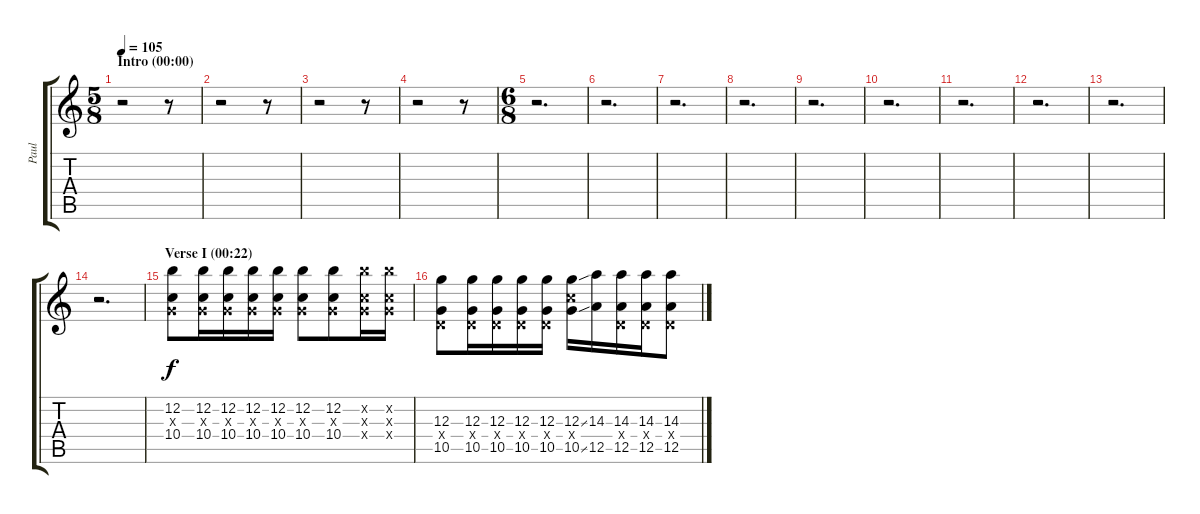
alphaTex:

\track ("Paul" "Paul") {instrument overdrivenguitar}
\staff {score tabs}
\tuning (E4 B3 G3 D3 A2 E2) {hide}
\ts (5 8)
\section ("" "Intro (00:00)")
\tempo 105
\clef g2
\ks c
r.2{dy f instrument overdrivenguitar} r.8 |
r.2 r.8 |
r.2 r.8 |
r.2 r.8 |
\ts (6 8)
r.2{d} |
r.2{d} |
r.2{d} |
r.2{d} |
r.2{d} |
r.2{d} |
r.2{d} |
r.2{d} |
r.2{d} |
r.2{d} |
\section ("" "Verse I (00:22)")
(12.2 0.3{x} 10.4).8 (12.2 0.3{x} 10.4).16 (12.2 0.3{x} 10.4).16 (12.2 0.3{x} 10.4).16 (12.2 0.3{x} 10.4).16 (12.2 0.3{x} 10.4).8 (12.2 0.3{x} 10.4).8 (12.2{x} 0.3{x} 10.4{x}).16 (12.2{x} 0.3{x} 10.4{x}).16 |
(12.3 0.4{x} 10.5).8 (12.3 0.4{x} 10.5).16 (12.3 0.4{x} 10.5).16 (12.3 0.4{x} 10.5).16 (12.3 0.4{x} 10.5).16 (12.3{ss} 10.4{x} 10.5{ss}).16 (14.3 12.5).16 (14.3 0.4{x} 12.5).16 (14.3 0.4{x} 12.5).16 (14.3 0.4{x} 12.5).8
